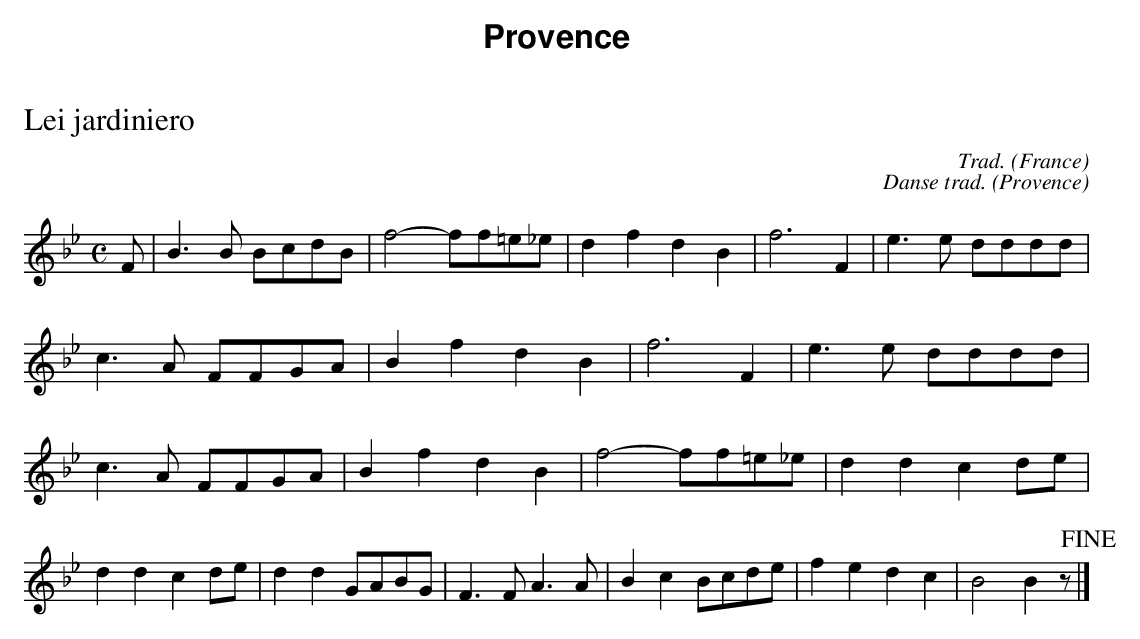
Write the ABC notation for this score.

X:1
T:Lei jardiniero
O:France
C:Trad.
M:C
L:1/8
K:Bb
F |B3B BcdB |f4- ff=e_e | d2f2d2B2 | f6 F2 |e3e dddd | c3A FFGA | B2f2d2B2 | f6 F2 |
e3e dddd | c3A FFGA | B2f2d2B2 | f4- ff=e_e | d2d2 c2de | d2d2 c2de | d2d2 GABG |
F3F A3A | B2c2 Bcde | f2e2d2c2 | B4B2 z!fine! |]
